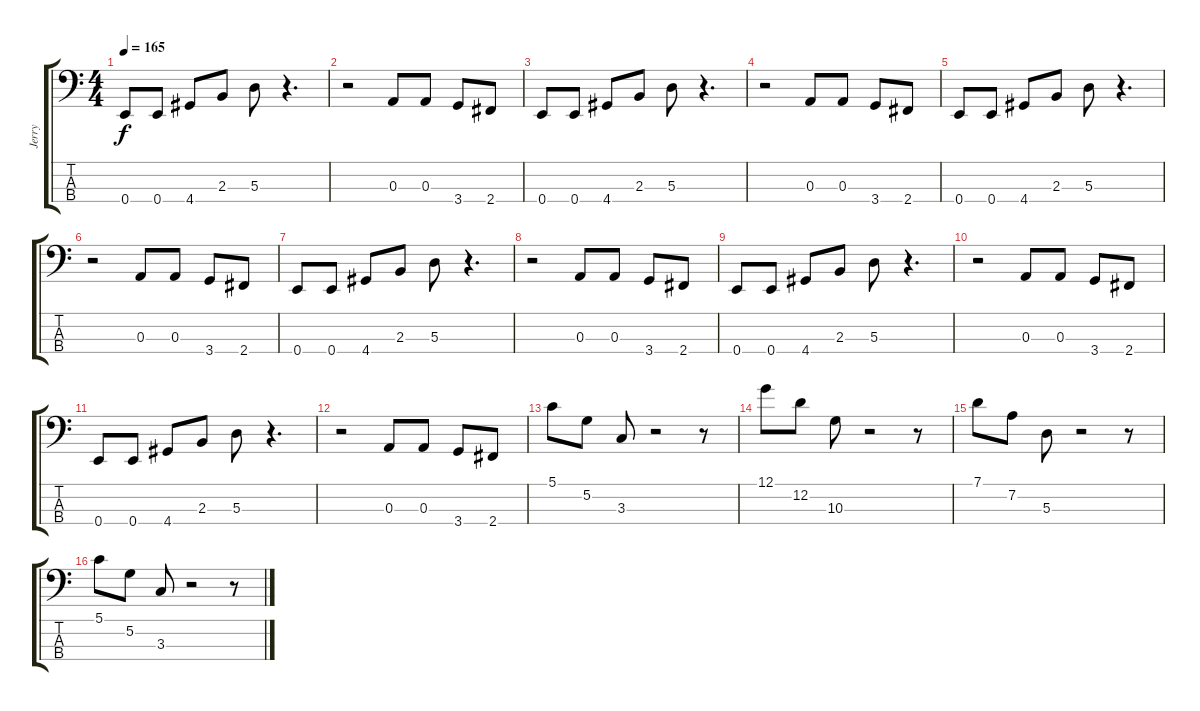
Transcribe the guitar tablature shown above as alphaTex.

\track ("Jerry" "Jerry") {instrument synthbass2}
\staff {score tabs}
\tuning (G2 D2 A1 E1) {hide}
\ts (4 4)
\tempo 165
\clef f4
\ks c
0.4.8{dy f} 0.4.8 4.4.8 2.3.8 5.3.8 r.4{d} |
r.2 0.3.8 0.3.8 3.4.8 2.4.8 |
0.4.8 0.4.8 4.4.8 2.3.8 5.3.8 r.4{d} |
r.2 0.3.8 0.3.8 3.4.8 2.4.8 |
0.4.8 0.4.8 4.4.8 2.3.8 5.3.8 r.4{d} |
r.2 0.3.8 0.3.8 3.4.8 2.4.8 |
0.4.8 0.4.8 4.4.8 2.3.8 5.3.8 r.4{d} |
r.2 0.3.8 0.3.8 3.4.8 2.4.8 |
0.4.8 0.4.8 4.4.8 2.3.8 5.3.8 r.4{d} |
r.2 0.3.8 0.3.8 3.4.8 2.4.8 |
0.4.8 0.4.8 4.4.8 2.3.8 5.3.8 r.4{d} |
r.2 0.3.8 0.3.8 3.4.8 2.4.8 |
5.1.8 5.2.8 3.3.8 r.2 r.8 |
12.1.8 12.2.8 10.3.8 r.2 r.8 |
7.1.8 7.2.8 5.3.8 r.2 r.8 |
5.1.8 5.2.8 3.3.8 r.2 r.8
